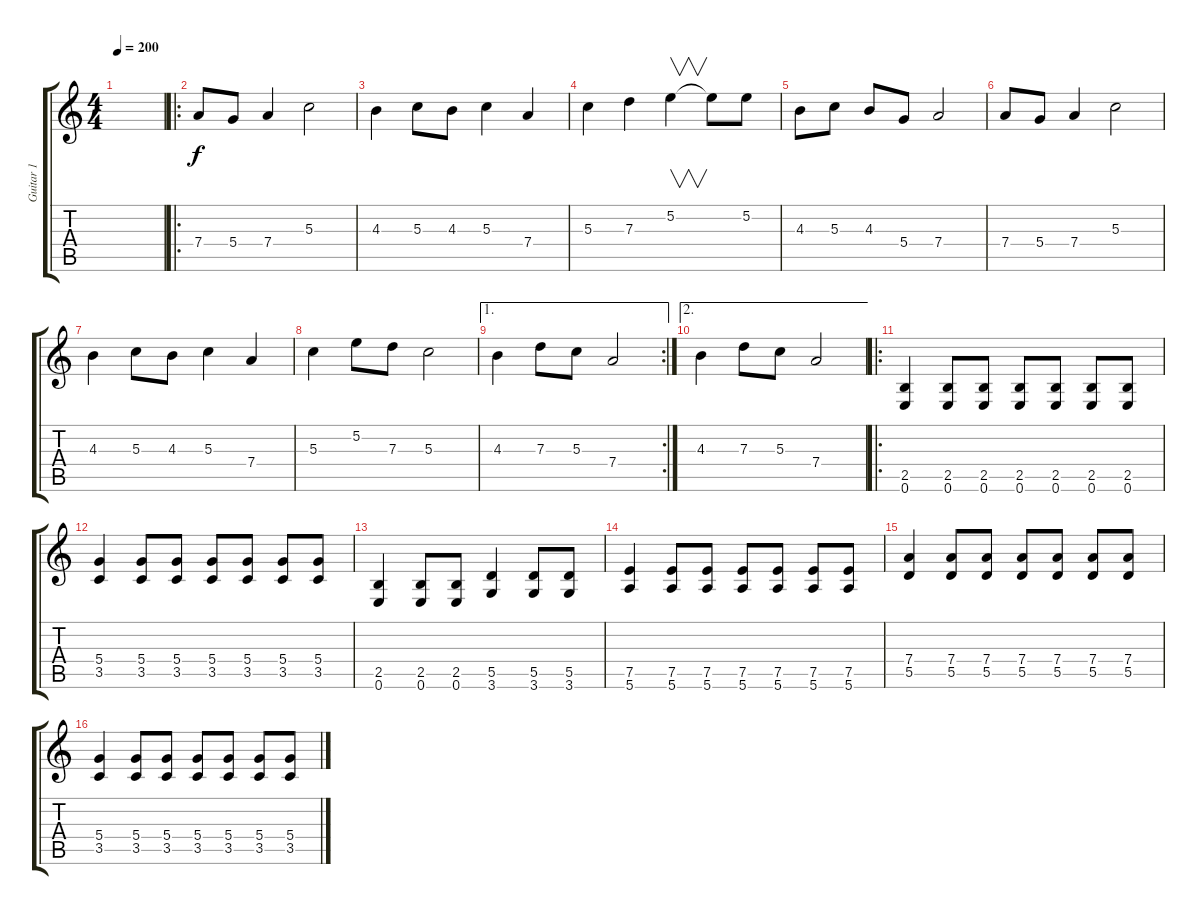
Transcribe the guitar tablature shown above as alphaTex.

\track ("Guitar 1" "Guitar 1") {instrument distortionguitar}
\staff {score tabs}
\tuning (E4 B3 G3 D3 A2 E2) {hide}
\ts (4 4)
\tempo 200
\clef g2
\ks c
|
\ro
7.4.8 5.4.8 7.4.4 5.3.2 |
4.3.4 5.3.8 4.3.8 5.3.4 7.4.4 |
5.3.4 7.3.4 5.2.4{v} 5.2{t}.8 5.2.8 |
4.3.8 5.3.8 4.3.8 5.4.8 7.4.2 |
7.4.8 5.4.8 7.4.4 5.3.2 |
4.3.4 5.3.8 4.3.8 5.3.4 7.4.4 |
5.3.4 5.2.8 7.3.8 5.3.2 |
\ae 1
\rc 2
4.3.4 7.3.8 5.3.8 7.4.2 |
\ae 2
4.3.4 7.3.8 5.3.8 7.4.2 |
\ro
(2.5 0.6).4 (2.5 0.6).8 (2.5 0.6).8 (2.5 0.6).8 (2.5 0.6).8 (2.5 0.6).8 (2.5 0.6).8 |
(5.4 3.5).4 (5.4 3.5).8 (5.4 3.5).8 (5.4 3.5).8 (5.4 3.5).8 (5.4 3.5).8 (5.4 3.5).8 |
(2.5 0.6).4 (2.5 0.6).8 (2.5 0.6).8 (5.5 3.6).4 (5.5 3.6).8 (5.5 3.6).8 |
(7.5 5.6).4 (7.5 5.6).8 (7.5 5.6).8 (7.5 5.6).8 (7.5 5.6).8 (7.5 5.6).8 (7.5 5.6).8 |
(7.4 5.5).4 (7.4 5.5).8 (7.4 5.5).8 (7.4 5.5).8 (7.4 5.5).8 (7.4 5.5).8 (7.4 5.5).8 |
(5.4 3.5).4 (5.4 3.5).8 (5.4 3.5).8 (5.4 3.5).8 (5.4 3.5).8 (5.4 3.5).8 (5.4 3.5).8
